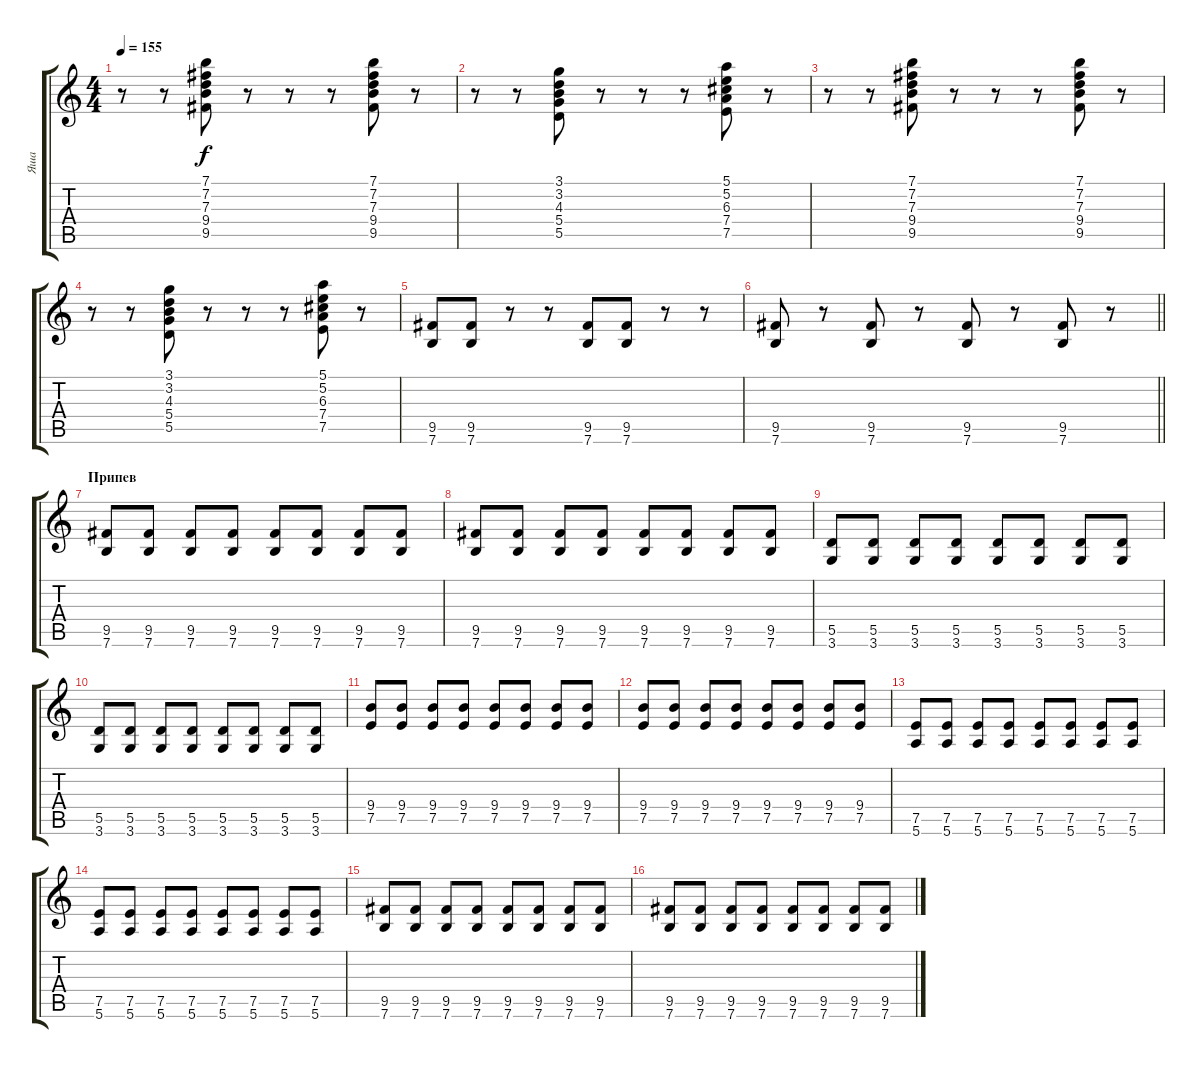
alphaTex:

\track ("Яша" "Яша") {instrument overdrivenguitar}
\staff {score tabs}
\tuning (E4 B3 G3 D3 A2 E2) {hide}
\ts (4 4)
\tempo 155
\clef g2
\ks c
r.8{dy f} r.8 (7.1 7.2 7.3 9.4 9.5).8 r.8 r.8 r.8 (7.1 7.2 7.3 9.4 9.5).8 r.8 |
r.8 r.8 (3.1 3.2 4.3 5.4 5.5).8 r.8 r.8 r.8 (5.1 5.2 6.3 7.4 7.5).8 r.8 |
r.8 r.8 (7.1 7.2 7.3 9.4 9.5).8 r.8 r.8 r.8 (7.1 7.2 7.3 9.4 9.5).8 r.8 |
r.8 r.8 (3.1 3.2 4.3 5.4 5.5).8 r.8 r.8 r.8 (5.1 5.2 6.3 7.4 7.5).8 r.8 |
(9.5 7.6).8{volume 13} (9.5 7.6).8 r.8 r.8 (9.5 7.6).8 (9.5 7.6).8 r.8 r.8 |
\barLineRight lightlight
(9.5 7.6).8 r.8 (9.5 7.6).8 r.8 (9.5 7.6).8 r.8 (9.5 7.6).8 r.8 |
\section ("" "Припев")
(9.5 7.6).8 (9.5 7.6).8 (9.5 7.6).8 (9.5 7.6).8 (9.5 7.6).8 (9.5 7.6).8 (9.5 7.6).8 (9.5 7.6).8 |
(9.5 7.6).8 (9.5 7.6).8 (9.5 7.6).8 (9.5 7.6).8 (9.5 7.6).8 (9.5 7.6).8 (9.5 7.6).8 (9.5 7.6).8 |
(5.5 3.6).8 (5.5 3.6).8 (5.5 3.6).8 (5.5 3.6).8 (5.5 3.6).8 (5.5 3.6).8 (5.5 3.6).8 (5.5 3.6).8 |
(5.5 3.6).8 (5.5 3.6).8 (5.5 3.6).8 (5.5 3.6).8 (5.5 3.6).8 (5.5 3.6).8 (5.5 3.6).8 (5.5 3.6).8 |
(9.4 7.5).8 (9.4 7.5).8 (9.4 7.5).8 (9.4 7.5).8 (9.4 7.5).8 (9.4 7.5).8 (9.4 7.5).8 (9.4 7.5).8 |
(9.4 7.5).8 (9.4 7.5).8 (9.4 7.5).8 (9.4 7.5).8 (9.4 7.5).8 (9.4 7.5).8 (9.4 7.5).8 (9.4 7.5).8 |
(7.5 5.6).8 (7.5 5.6).8 (7.5 5.6).8 (7.5 5.6).8 (7.5 5.6).8 (7.5 5.6).8 (7.5 5.6).8 (7.5 5.6).8 |
(7.5 5.6).8 (7.5 5.6).8 (7.5 5.6).8 (7.5 5.6).8 (7.5 5.6).8 (7.5 5.6).8 (7.5 5.6).8 (7.5 5.6).8 |
(9.5 7.6).8 (9.5 7.6).8 (9.5 7.6).8 (9.5 7.6).8 (9.5 7.6).8 (9.5 7.6).8 (9.5 7.6).8 (9.5 7.6).8 |
(9.5 7.6).8 (9.5 7.6).8 (9.5 7.6).8 (9.5 7.6).8 (9.5 7.6).8 (9.5 7.6).8 (9.5 7.6).8 (9.5 7.6).8
